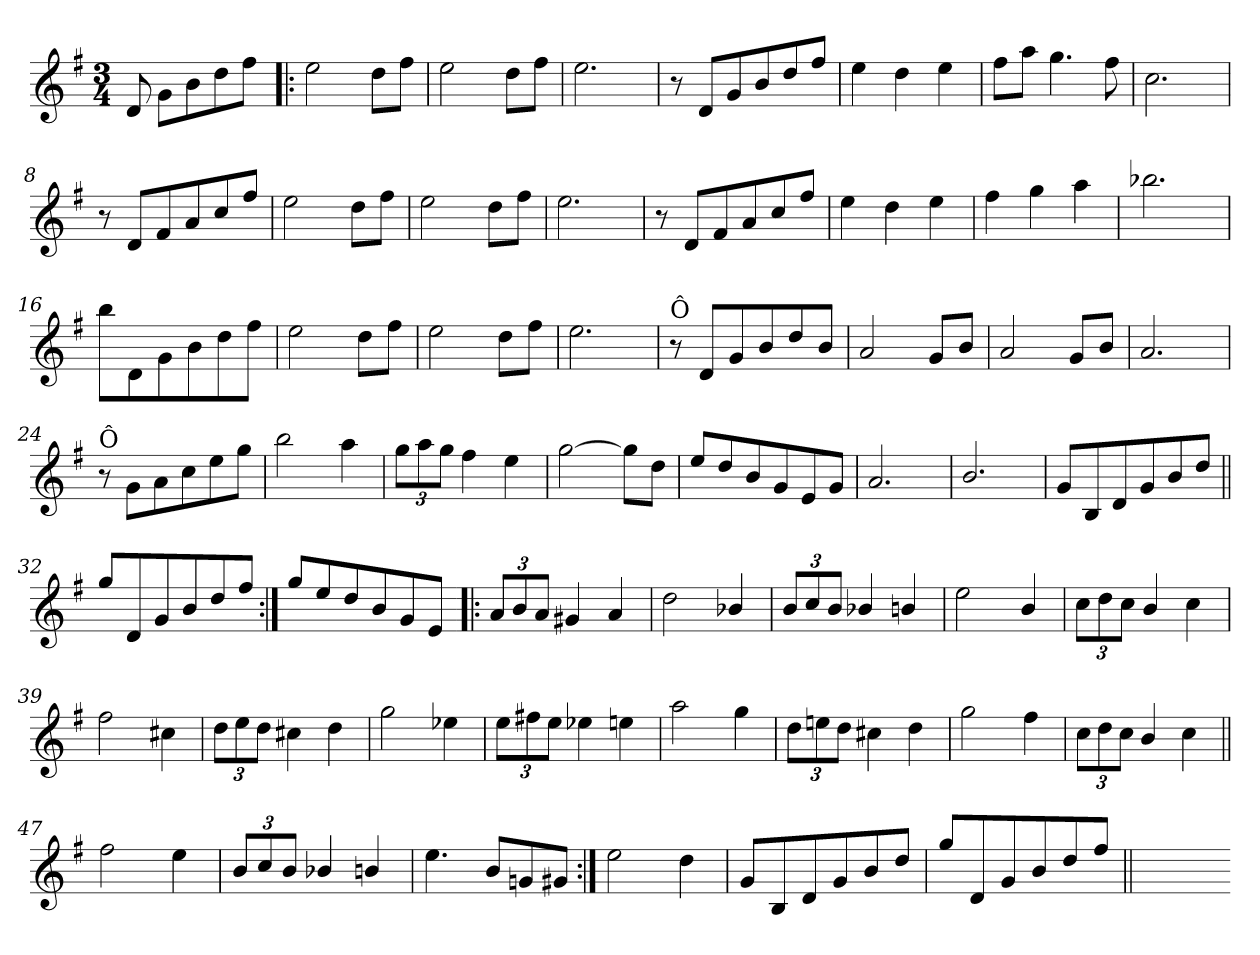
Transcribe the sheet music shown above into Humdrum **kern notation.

**kern
*part1
*staff1
*clefG2
*k[f#]
*G:
*M3/4
=
8d/
8g\L
8b\
8dd\
8ff#\J
=1!|:
2ee\
8dd\L
8ff#\J
=2
2ee\
8dd\L
8ff#\J
=3
2.ee\
=4
8r
8d/L
8g/
8b/
8dd/
8ff#/J
!!LO:LB:g=z
=5
4ee\
4dd\
4ee\
=6
8ff#\L
8aa\J
4.gg\
8ff#\
=7
2.cc\
=8
8r
8d/L
8f#/
8a/
8cc/
8ff#/J
=9
2ee\
8dd\L
8ff#\J
=10
2ee\
8dd\L
8ff#\J
!!LO:LB:g=z
=11
2.ee\
=12
8r
8d/L
8f#/
8a/
8cc/
8ff#/J
=13
4ee\
4dd\
4ee\
=14
4ff#\
4gg\
4aa\
=15
2.bb-X\
=16
8bb\L
8d\
8g\
8b\
8dd\
8ff#\J
!!LO:LB:g=z
=17
2ee\
8dd\L
8ff#\J
=18
2ee\
8dd\L
8ff#\J
=19
2.ee\
=20
!LO:TX:a:t=Ô
8r
8d/L
8g/
8b/
8dd/
8b/J
=21
2a/
8g/L
8b/J
!!LO:LB:g=z
=22
2a/
8g/L
8b/J
=23
2.a/
=24
!LO:TX:a:t=Ô
8r
8g\L
8a\
8cc\
8ee\
8gg\J
=25
2bb\
4aa\
=26
12gg\L
12aa\
12gg\J
4ff#\
4ee\
=27
[2gg\
8gg\L]
8dd\J
!!LO:LB:g=z
=28
8ee/L
8dd/
8b/
8g/
8e/
8g/J
=29
2.a/
=30
2.b/
=31
8g/L
8B/
8d/
8g/
8b/
8dd/J
=32||
8gg/L
8d/
8g/
8b/
8dd/
8ff#/J
!!LO:LB:g=z
=33:|!
8gg/L
8ee/
8dd/
8b/
8g/
8e/J
=34!|:
12a/L
12b/
12a/J
4g#X/
4a/
=35
2dd\
4b-X/
=36
12b/L
12cc/
12b/J
4b-X/
4bn/
=37
2ee\
4b/
!!LO:LB:g=z
=38
12cc\L
12dd\
12cc\J
4b/
4cc\
=39
2ff#\
4cc#X\
=40
12dd\L
12ee\
12dd\J
4cc#X\
4dd\
=41
2gg\
4ee-X\
=42
12ee\L
12ff#X\
12ee\J
4ee-X\
4een\
!!LO:LB:g=z
=43
2aa\
4gg\
=44
12dd\L
12een\
12dd\J
4cc#X\
4dd\
=45
2gg\
4ff#\
=46
12cc\L
12dd\
12cc\J
4b/
4cc\
=47||
2ff#\
4ee\
=48
12b/L
12cc/
12b/J
4b-X/
4bn/
!!LO:LB:g=z
=49
4.ee\
8b/L
8gn/
8g#X/J
=50:|!
2ee\
4dd\
=51
8g/L
8B/
8d/
8g/
8b/
8dd/J
=52
8gg/L
8d/
8g/
8b/
8dd/
8ff#/J
=52X521||
2.ryy
=-
*-
